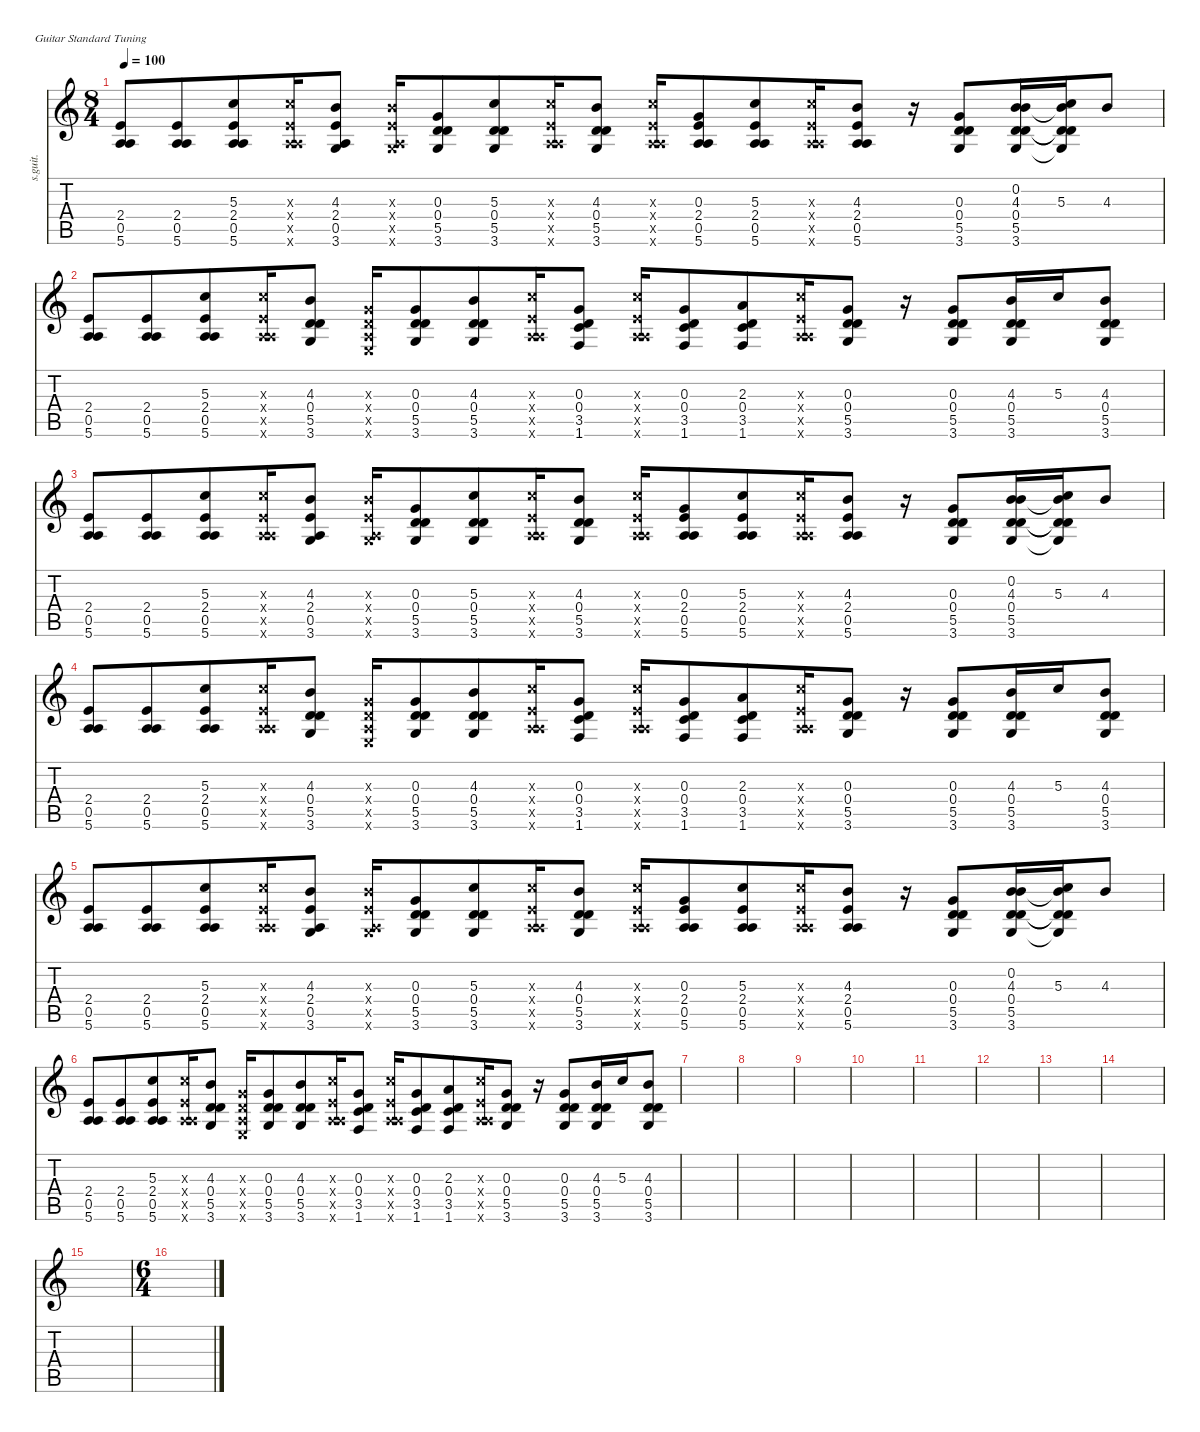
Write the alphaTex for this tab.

\defaultSystemsLayout 4
\hideDynamics
\bracketExtendMode nobrackets
\otherSystemsTrackNameOrientation horizontal
\track ("Steel Guitar" "s.guit.") {instrument acousticguitarsteel}
\staff {score tabs}
\tuning (E4 B3 G3 D3 A2 E2)
\ts (8 4)
\beaming (8 4 4 4 4)
\tempo 100
\clef g2
\ks c
(5.6 2.4 0.5).8{dy mf instrument acousticguitarsteel beam Up} (5.6 2.4 0.5).8{beam Up} (5.3 2.4 5.6 0.5).8{beam Up} (5.3{x} 2.4{x} 5.6{x} 0.5{x}).16{beam Up} (4.3 2.4 3.6 0.5).8{beam Up} (0.5{x} 3.6{x} 2.4{x} 4.3{x}).16{beam Up} (0.3 0.4 3.6 5.5).8{beam Up} (5.3 0.4 3.6 5.5).8{beam Up} (5.3{x} 2.4{x} 5.6{x} 0.5{x}).16{beam Up} (4.3 0.4 5.5 3.6).8{beam Up} (5.3{x} 2.4{x} 5.6{x} 0.5{x}).16{beam Up} (0.3 2.4 5.6 0.5).8{beam Up} (5.3 2.4 0.5 5.6).8{beam Up} (5.3{x} 2.4{x} 5.6{x} 0.5{x}).16{beam Up} (4.3 2.4 5.6 0.5).8{beam Up} r.16{beam Up} (0.3 0.4 3.6 5.5).8{beam Up} (4.3 0.4 3.6 5.5 0.2).16{beam Up} (5.3 5.5{t} 3.6{t} 0.4{t} 0.2{t}).16{beam Up} 4.3.8{beam Up} |
(5.6 2.4 0.5).8{beam Up} (5.6 2.4 0.5).8{beam Up} (5.3 2.4 5.6 0.5).8{beam Up} (5.3{x} 2.4{x} 5.6{x} 0.5{x}).16{beam Up} (4.3 0.4 3.6 5.5).8{beam Up} (0.3{x} 0.4{x} 0.5{x} 0.6{x}).16{beam Up} (0.3 0.4 3.6 5.5).8{beam Up} (4.3 0.4 3.6 5.5).8{beam Up} (5.3{x} 2.4{x} 5.6{x} 0.5{x}).16{beam Up} (0.3 0.4 3.5 1.6).8{beam Up} (5.3{x} 2.4{x} 5.6{x} 0.5{x}).16{beam Up} (0.3 0.4 1.6 3.5).8{beam Up} (2.3 0.4 3.5 1.6).8{beam Up} (5.3{x} 2.4{x} 5.6{x} 0.5{x}).16{beam Up} (0.3 0.4 3.6 5.5).8{beam Up} r.16{beam Up} (0.3 0.4 3.6 5.5).8{beam Up} (4.3 0.4 3.6 5.5).16{beam Up} 5.3.16{beam Up} (4.3 0.4 5.5 3.6).8{beam Up} |
(5.6 2.4 0.5).8{beam Up} (5.6 2.4 0.5).8{beam Up} (5.3 2.4 5.6 0.5).8{beam Up} (5.3{x} 2.4{x} 5.6{x} 0.5{x}).16{beam Up} (4.3 2.4 3.6 0.5).8{beam Up} (0.5{x} 3.6{x} 2.4{x} 4.3{x}).16{beam Up} (0.3 0.4 3.6 5.5).8{beam Up} (5.3 0.4 3.6 5.5).8{beam Up} (5.3{x} 2.4{x} 5.6{x} 0.5{x}).16{beam Up} (4.3 0.4 5.5 3.6).8{beam Up} (5.3{x} 2.4{x} 5.6{x} 0.5{x}).16{beam Up} (0.3 2.4 5.6 0.5).8{beam Up} (5.3 2.4 0.5 5.6).8{beam Up} (5.3{x} 2.4{x} 5.6{x} 0.5{x}).16{beam Up} (4.3 2.4 5.6 0.5).8{beam Up} r.16{beam Up} (0.3 0.4 3.6 5.5).8{beam Up} (4.3 0.4 3.6 5.5 0.2).16{beam Up} (5.3 5.5{t} 3.6{t} 0.4{t} 0.2{t}).16{beam Up} 4.3.8{beam Up} |
(5.6 2.4 0.5).8{beam Up} (5.6 2.4 0.5).8{beam Up} (5.3 2.4 5.6 0.5).8{beam Up} (5.3{x} 2.4{x} 5.6{x} 0.5{x}).16{beam Up} (4.3 0.4 3.6 5.5).8{beam Up} (0.3{x} 0.4{x} 0.5{x} 0.6{x}).16{beam Up} (0.3 0.4 3.6 5.5).8{beam Up} (4.3 0.4 3.6 5.5).8{beam Up} (5.3{x} 2.4{x} 5.6{x} 0.5{x}).16{beam Up} (0.3 0.4 3.5 1.6).8{beam Up} (5.3{x} 2.4{x} 5.6{x} 0.5{x}).16{beam Up} (0.3 0.4 1.6 3.5).8{beam Up} (2.3 0.4 3.5 1.6).8{beam Up} (5.3{x} 2.4{x} 5.6{x} 0.5{x}).16{beam Up} (0.3 0.4 3.6 5.5).8{beam Up} r.16{beam Up} (0.3 0.4 3.6 5.5).8{beam Up} (4.3 0.4 3.6 5.5).16{beam Up} 5.3.16{beam Up} (4.3 0.4 5.5 3.6).8{beam Up} |
(5.6 2.4 0.5).8{beam Up} (5.6 2.4 0.5).8{beam Up} (5.3 2.4 5.6 0.5).8{beam Up} (5.3{x} 2.4{x} 5.6{x} 0.5{x}).16{beam Up} (4.3 2.4 3.6 0.5).8{beam Up} (0.5{x} 3.6{x} 2.4{x} 4.3{x}).16{beam Up} (0.3 0.4 3.6 5.5).8{beam Up} (5.3 0.4 3.6 5.5).8{beam Up} (5.3{x} 2.4{x} 5.6{x} 0.5{x}).16{beam Up} (4.3 0.4 5.5 3.6).8{beam Up} (5.3{x} 2.4{x} 5.6{x} 0.5{x}).16{beam Up} (0.3 2.4 5.6 0.5).8{beam Up} (5.3 2.4 0.5 5.6).8{beam Up} (5.3{x} 2.4{x} 5.6{x} 0.5{x}).16{beam Up} (4.3 2.4 5.6 0.5).8{beam Up} r.16{beam Up} (0.3 0.4 3.6 5.5).8{beam Up} (4.3 0.4 3.6 5.5 0.2).16{beam Up} (5.3 5.5{t} 3.6{t} 0.4{t} 0.2{t}).16{beam Up} 4.3.8{beam Up} |
(5.6 2.4 0.5).8{beam Up} (5.6 2.4 0.5).8{beam Up} (5.3 2.4 5.6 0.5).8{beam Up} (5.3{x} 2.4{x} 5.6{x} 0.5{x}).16{beam Up} (4.3 0.4 3.6 5.5).8{beam Up} (0.3{x} 0.4{x} 0.5{x} 0.6{x}).16{beam Up} (0.3 0.4 3.6 5.5).8{beam Up} (4.3 0.4 3.6 5.5).8{beam Up} (5.3{x} 2.4{x} 5.6{x} 0.5{x}).16{beam Up} (0.3 0.4 3.5 1.6).8{beam Up} (5.3{x} 2.4{x} 5.6{x} 0.5{x}).16{beam Up} (0.3 0.4 1.6 3.5).8{beam Up} (2.3 0.4 3.5 1.6).8{beam Up} (5.3{x} 2.4{x} 5.6{x} 0.5{x}).16{beam Up} (0.3 0.4 3.6 5.5).8{beam Up} r.16{beam Up} (0.3 0.4 3.6 5.5).8{beam Up} (4.3 0.4 3.6 5.5).16{beam Up} 5.3.16{beam Up} (4.3 0.4 5.5 3.6).8{beam Up} |
|
|
|
|
|
|
|
|
|
\ts (6 4)
\beaming (8 6 6)
